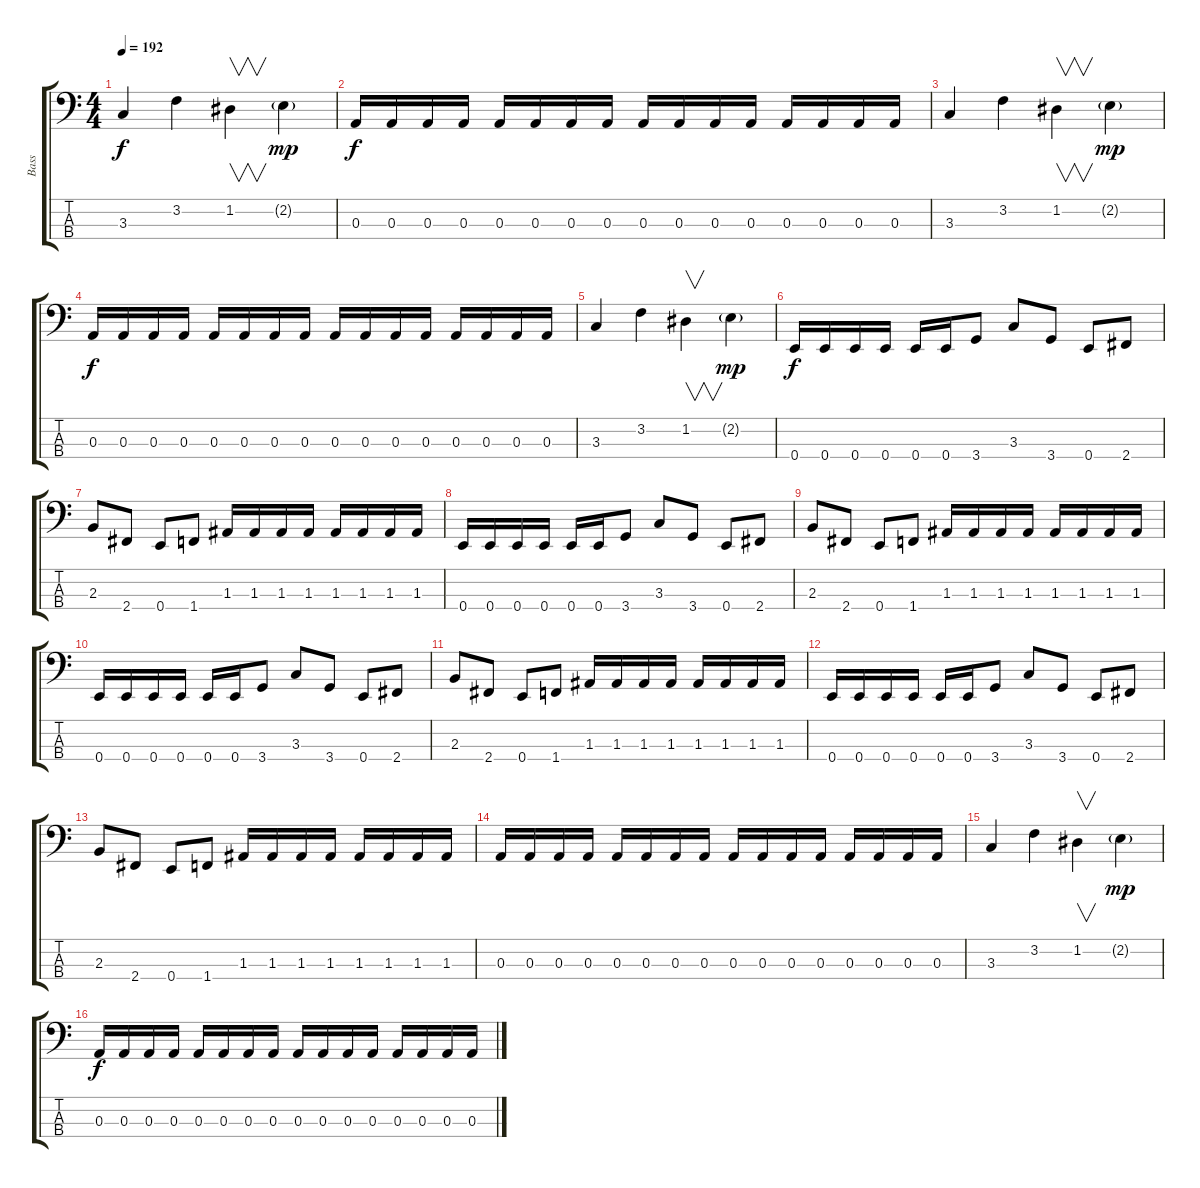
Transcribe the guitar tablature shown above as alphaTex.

\track ("Bass" "Bass") {instrument electricbasspick}
\staff {score tabs}
\tuning (G2 D2 A1 E1) {hide}
\ts (4 4)
\tempo 192
\clef f4
\ks c
3.3.4{dy f} 3.2.4 1.2.4{v} 2.2{g}.4{dy mp} |
0.3.16{dy f} 0.3.16 0.3.16 0.3.16 0.3.16 0.3.16 0.3.16 0.3.16 0.3.16 0.3.16 0.3.16 0.3.16 0.3.16 0.3.16 0.3.16 0.3.16 |
3.3.4 3.2.4 1.2.4{v} 2.2{g}.4{dy mp} |
0.3.16{dy f} 0.3.16 0.3.16 0.3.16 0.3.16 0.3.16 0.3.16 0.3.16 0.3.16 0.3.16 0.3.16 0.3.16 0.3.16 0.3.16 0.3.16 0.3.16 |
3.3.4 3.2.4 1.2.4{v} 2.2{g}.4{dy mp} |
0.4.16{dy f} 0.4.16 0.4.16 0.4.16 0.4.16 0.4.16 3.4.8 3.3.8 3.4.8 0.4.8 2.4.8 |
2.3.8 2.4.8 0.4.8 1.4.8 1.3.16 1.3.16 1.3.16 1.3.16 1.3.16 1.3.16 1.3.16 1.3.16 |
0.4.16 0.4.16 0.4.16 0.4.16 0.4.16 0.4.16 3.4.8 3.3.8 3.4.8 0.4.8 2.4.8 |
2.3.8 2.4.8 0.4.8 1.4.8 1.3.16 1.3.16 1.3.16 1.3.16 1.3.16 1.3.16 1.3.16 1.3.16 |
0.4.16 0.4.16 0.4.16 0.4.16 0.4.16 0.4.16 3.4.8 3.3.8 3.4.8 0.4.8 2.4.8 |
2.3.8 2.4.8 0.4.8 1.4.8 1.3.16 1.3.16 1.3.16 1.3.16 1.3.16 1.3.16 1.3.16 1.3.16 |
0.4.16 0.4.16 0.4.16 0.4.16 0.4.16 0.4.16 3.4.8 3.3.8 3.4.8 0.4.8 2.4.8 |
2.3.8 2.4.8 0.4.8 1.4.8 1.3.16 1.3.16 1.3.16 1.3.16 1.3.16 1.3.16 1.3.16 1.3.16 |
0.3.16 0.3.16 0.3.16 0.3.16 0.3.16 0.3.16 0.3.16 0.3.16 0.3.16 0.3.16 0.3.16 0.3.16 0.3.16 0.3.16 0.3.16 0.3.16 |
3.3.4 3.2.4 1.2.4{v} 2.2{g}.4{dy mp} |
0.3.16{dy f} 0.3.16 0.3.16 0.3.16 0.3.16 0.3.16 0.3.16 0.3.16 0.3.16 0.3.16 0.3.16 0.3.16 0.3.16 0.3.16 0.3.16 0.3.16
